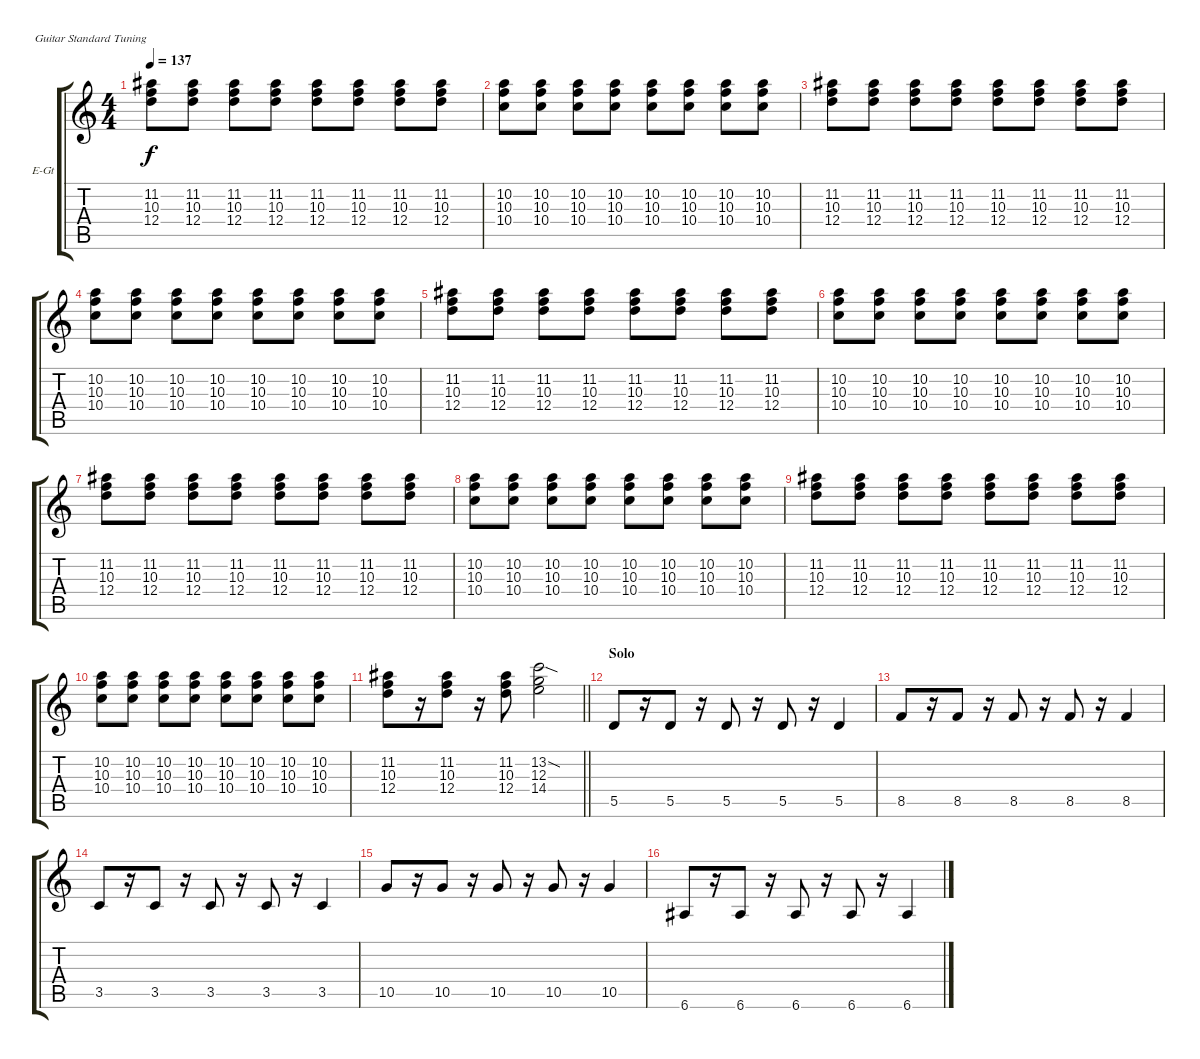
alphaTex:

\bracketExtendMode groupsimilarinstruments
\firstSystemTrackNameOrientation horizontal
\otherSystemsTrackNameOrientation horizontal
\track ("Albert Hammond, Jr" "E-Gt") {instrument distortionguitar}
\staff {score tabs}
\tuning (E4 B3 G3 D3 A2 E2)
\ts (4 4)
\tempo 137
\clef g2
\ks c
(11.2 10.3 12.4).8{dy f} (11.2 10.3 12.4).8 (11.2 10.3 12.4).8 (11.2 10.3 12.4).8 (11.2 10.3 12.4).8 (11.2 10.3 12.4).8 (11.2 10.3 12.4).8 (11.2 10.3 12.4).8 |
(10.2 10.3 10.4).8 (10.2 10.3 10.4).8 (10.2 10.3 10.4).8 (10.2 10.3 10.4).8 (10.2 10.3 10.4).8 (10.2 10.3 10.4).8 (10.2 10.3 10.4).8 (10.2 10.3 10.4).8 |
(11.2 10.3 12.4).8 (11.2 10.3 12.4).8 (11.2 10.3 12.4).8 (11.2 10.3 12.4).8 (11.2 10.3 12.4).8 (11.2 10.3 12.4).8 (11.2 10.3 12.4).8 (11.2 10.3 12.4).8 |
(10.2 10.3 10.4).8 (10.2 10.3 10.4).8 (10.2 10.3 10.4).8 (10.2 10.3 10.4).8 (10.2 10.3 10.4).8 (10.2 10.3 10.4).8 (10.2 10.3 10.4).8 (10.2 10.3 10.4).8 |
(11.2 10.3 12.4).8 (11.2 10.3 12.4).8 (11.2 10.3 12.4).8 (11.2 10.3 12.4).8 (11.2 10.3 12.4).8 (11.2 10.3 12.4).8 (11.2 10.3 12.4).8 (11.2 10.3 12.4).8 |
(10.2 10.3 10.4).8 (10.2 10.3 10.4).8 (10.2 10.3 10.4).8 (10.2 10.3 10.4).8 (10.2 10.3 10.4).8 (10.2 10.3 10.4).8 (10.2 10.3 10.4).8 (10.2 10.3 10.4).8 |
(11.2 10.3 12.4).8 (11.2 10.3 12.4).8 (11.2 10.3 12.4).8 (11.2 10.3 12.4).8 (11.2 10.3 12.4).8 (11.2 10.3 12.4).8 (11.2 10.3 12.4).8 (11.2 10.3 12.4).8 |
(10.2 10.3 10.4).8 (10.2 10.3 10.4).8 (10.2 10.3 10.4).8 (10.2 10.3 10.4).8 (10.2 10.3 10.4).8 (10.2 10.3 10.4).8 (10.2 10.3 10.4).8 (10.2 10.3 10.4).8 |
(11.2 10.3 12.4).8 (11.2 10.3 12.4).8 (11.2 10.3 12.4).8 (11.2 10.3 12.4).8 (11.2 10.3 12.4).8 (11.2 10.3 12.4).8 (11.2 10.3 12.4).8 (11.2 10.3 12.4).8 |
(10.2 10.3 10.4).8 (10.2 10.3 10.4).8 (10.2 10.3 10.4).8 (10.2 10.3 10.4).8 (10.2 10.3 10.4).8 (10.2 10.3 10.4).8 (10.2 10.3 10.4).8 (10.2 10.3 10.4).8 |
\barLineRight lightlight
(11.2 10.3 12.4).8 r.16 (11.2 10.3 12.4).8 r.16 (11.2 10.3 12.4).8 (13.2{sod} 12.3 14.4).2 |
\section ("" "Solo")
5.5.8 r.16 5.5.8 r.16 5.5.8 r.16 5.5.8 r.16 5.5.4 |
8.5.8 r.16 8.5.8 r.16 8.5.8 r.16 8.5.8 r.16 8.5.4 |
3.5.8 r.16 3.5.8 r.16 3.5.8 r.16 3.5.8 r.16 3.5.4 |
10.5.8 r.16 10.5.8 r.16 10.5.8 r.16 10.5.8 r.16 10.5.4 |
6.6.8 r.16 6.6.8 r.16 6.6.8 r.16 6.6.8 r.16 6.6.4
